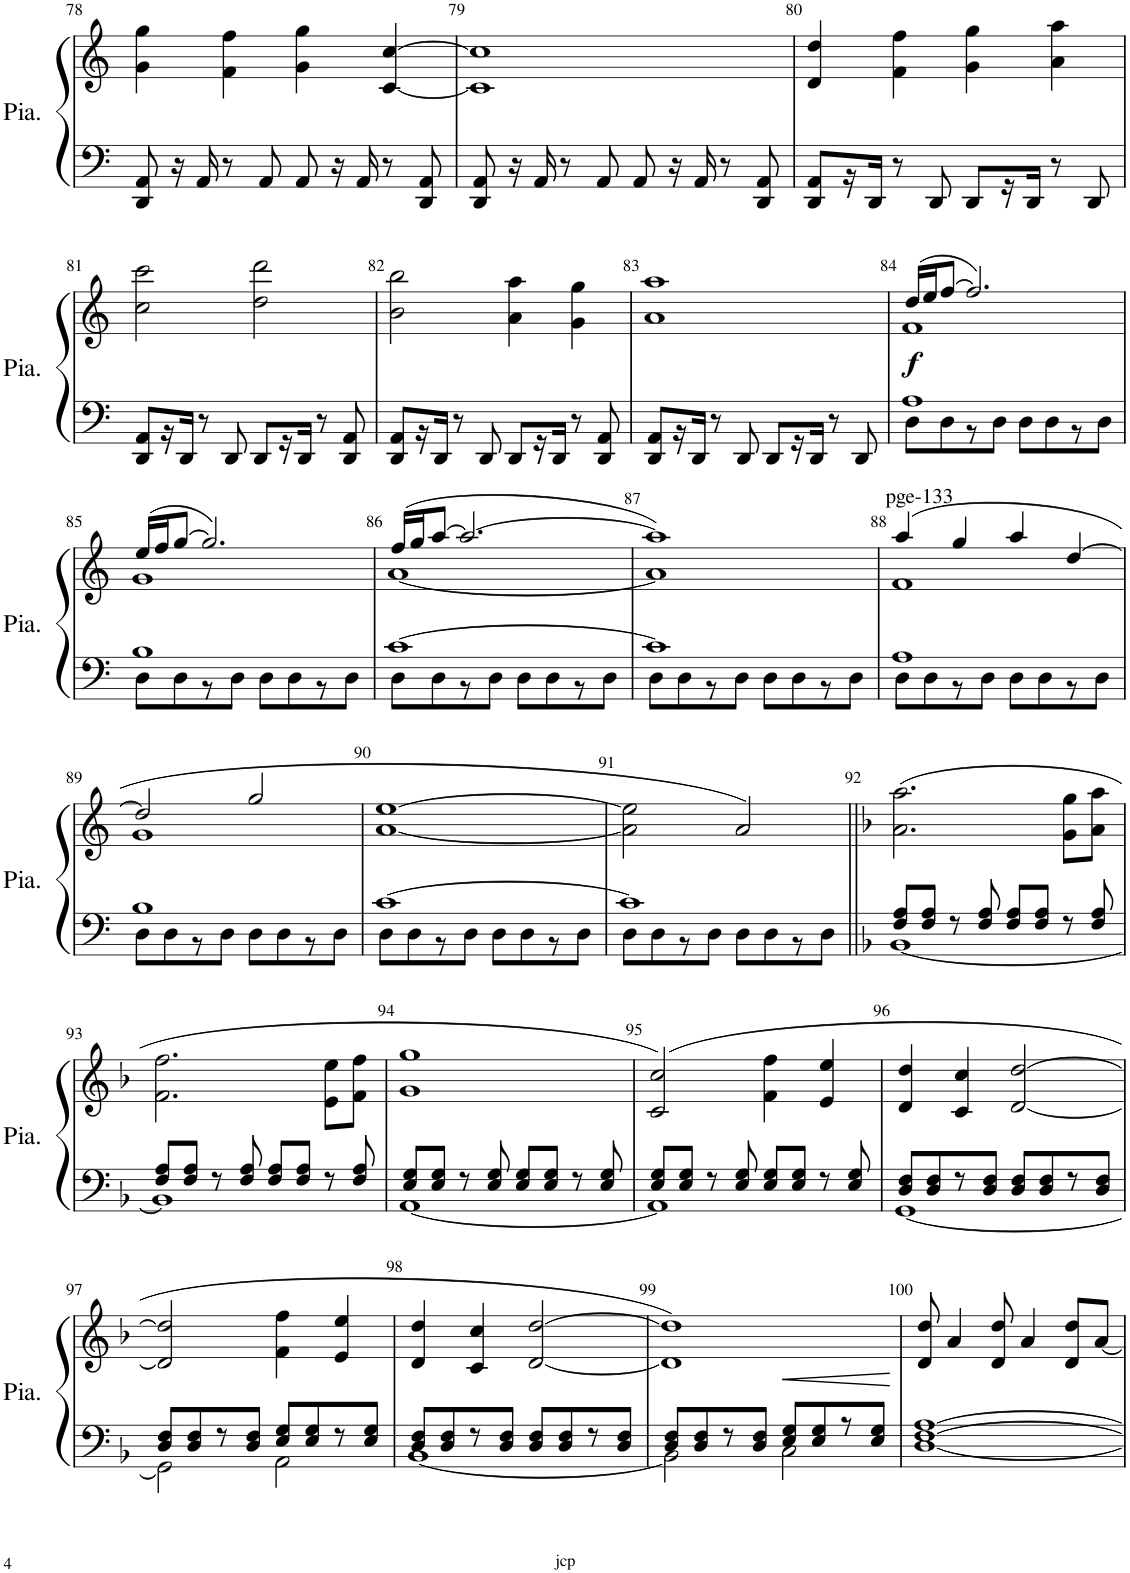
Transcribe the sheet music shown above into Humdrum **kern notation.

**kern	**kern	**dynam
*part1	*part1	*part1
*staff2	*staff1	*staff1/2
*I"Piano	*	*
*I'Pia.	*	*
!!LO:PB:g=z
*clefF4	*clefG2	*
*k[]	*k[]	*
*M4/4	*M4/4	*
*met(c)	*met(c)	*
=78	=78	=78
8DD/ 8AA/	4g\ 4gg\	.
16r	.	.
16AA/	.	.
8r	4f\ 4ff\	.
8AA/	.	.
8AA/	4g\ 4gg\	.
16r	.	.
16AA/	.	.
8r	[4c/ [4cc/	.
8DD/ 8AA/	.	.
=79	=79	=79
8DD/ 8AA/	1c] 1cc]	.
16r	.	.
16AA/	.	.
8r	.	.
8AA/	.	.
8AA/	.	.
16r	.	.
16AA/	.	.
8r	.	.
8DD/ 8AA/	.	.
=80	=80	=80
8DD/ 8AA/L	4d/ 4dd/	.
16r	.	.
16DD/JJ	.	.
8r	4f\ 4ff\	.
8DD/	.	.
8DD/L	4g\ 4gg\	.
16r	.	.
16DD/JJ	.	.
8r	4a\ 4aa\	.
8DD/	.	.
!!LO:LB:g=z
=81	=81	=81
8DD/ 8AA/L	2cc\ 2ccc\	.
16r	.	.
16DD/JJ	.	.
8r	.	.
8DD/	.	.
8DD/L	2dd\ 2ddd\	.
16r	.	.
16DD/JJ	.	.
8r	.	.
8DD/ 8AA/	.	.
=82	=82	=82
8DD/ 8AA/L	2b\ 2bb\	.
16r	.	.
16DD/JJ	.	.
8r	.	.
8DD/	.	.
8DD/L	4a\ 4aa\	.
16r	.	.
16DD/JJ	.	.
8r	4g\ 4gg\	.
8DD/ 8AA/	.	.
=83	=83	=83
8DD/ 8AA/L	1a 1aa	.
16r	.	.
16DD/JJ	.	.
8r	.	.
8DD/	.	.
8DD/L	.	.
16r	.	.
16DD/JJ	.	.
8r	.	.
8DD/	.	.
=84	=84	=84
*^	*^	*
!	!	!	!	!LO:DY:b
1A	8D\L	(16dd/LL	1f	f
.	.	16ee/J	.	.
.	8D\	[8ff/J	.	.
.	8r	2.ff/])	.	.
.	8D\J	.	.	.
.	8D\L	.	.	.
.	8D\	.	.	.
.	8r	.	.	.
.	8D\J	.	.	.
!!LO:LB:g=z	!!
=85	=85	=85	=85	=85
1B	8D\L	(16ee/LL	1g	.
.	.	16ff/J	.	.
.	8D\	[8gg/J	.	.
.	8r	2.gg/])	.	.
.	8D\J	.	.	.
.	8D\L	.	.	.
.	8D\	.	.	.
.	8r	.	.	.
.	8D\J	.	.	.
=86	=86	=86	=86	=86
[1c	8D\L	(16ff/LL	[1a	.
.	.	16gg/J	.	.
.	8D\	[8aa/J	.	.
.	8r	2.aa/_	.	.
.	8D\J	.	.	.
.	8D\L	.	.	.
.	8D\	.	.	.
.	8r	.	.	.
.	8D\J	.	.	.
=87	=87	=87	=87	=87
1c]	8D\L	1aa])	1a]	.
.	8D\	.	.	.
.	8r	.	.	.
.	8D\J	.	.	.
.	8D\L	.	.	.
.	8D\	.	.	.
.	8r	.	.	.
.	8D\J	.	.	.
=88	=88	=88	=88	=88
!	!	!LO:TX:a:t=pge-133	!	!
1A	8D\L	(4aa/	1f	.
.	8D\	.	.	.
.	8r	4gg/	.	.
.	8D\J	.	.	.
.	8D\L	4aa/	.	.
.	8D\	.	.	.
.	8r	[4dd/	.	.
.	8D\J	.	.	.
!!LO:LB:g=z	!!
=89	=89	=89	=89	=89
1B	8D\L	2dd/]	1g	.
.	8D\	.	.	.
.	8r	.	.	.
.	8D\J	.	.	.
.	8D\L	2gg/	.	.
.	8D\	.	.	.
.	8r	.	.	.
.	8D\J	.	.	.
*	*	*v	*v	*
=90	=90	=90	=90
[1c	8D\L	[1a [1ee	.
.	8D\	.	.
.	8r	.	.
.	8D\J	.	.
.	8D\L	.	.
.	8D\	.	.
.	8r	.	.
.	8D\J	.	.
=91	=91	=91	=91
1c]	8D\L	2a\] 2ee\]	.
.	8D\	.	.
.	8r	.	.
.	8D\J	.	.
.	8D\L	2a/)	.
.	8D\	.	.
.	8r	.	.
.	8D\J	.	.
=92||	=92||	=92||	=92||
*k[b-]	*	*k[b-]	*
8F/ 8A/L	[1BB-	(2.a\ 2.aa\	.
8F/ 8A/J	.	.	.
8r	.	.	.
8F/ 8A/	.	.	.
8F/ 8A/L	.	.	.
8F/ 8A/J	.	.	.
8r	.	8g\ 8gg\L	.
8F/ 8A/	.	8a\ 8aa\J	.
!!LO:LB:g=z
=93	=93	=93	=93
8F/ 8A/L	1BB-]	2.f\ 2.ff\	.
8F/ 8A/J	.	.	.
8r	.	.	.
8F/ 8A/	.	.	.
8F/ 8A/L	.	.	.
8F/ 8A/J	.	.	.
8r	.	8e\ 8ee\L	.
8F/ 8A/	.	8f\ 8ff\J	.
=94	=94	=94	=94
8E/ 8G/L	[1AA	1g 1gg	.
8E/ 8G/J	.	.	.
8r	.	.	.
8E/ 8G/	.	.	.
8E/ 8G/L	.	.	.
8E/ 8G/J	.	.	.
8r	.	.	.
8E/ 8G/	.	.	.
=95	=95	=95	=95
8E/ 8G/L	1AA]	(2c/ 2cc/)	.
8E/ 8G/J	.	.	.
8r	.	.	.
8E/ 8G/	.	.	.
8E/ 8G/L	.	4f\ 4ff\	.
8E/ 8G/J	.	.	.
8r	.	4e/ 4ee/	.
8E/ 8G/	.	.	.
=96	=96	=96	=96
8D/ 8F/L	[1GG	4d/ 4dd/	.
8D/ 8F/	.	.	.
8r	.	4c/ 4cc/	.
8D/ 8F/J	.	.	.
8D/ 8F/L	.	[2d/ [2dd/	.
8D/ 8F/	.	.	.
8r	.	.	.
8D/ 8F/J	.	.	.
!!LO:LB:g=z
=97	=97	=97	=97
8D/ 8F/L	2GG\]	2d/] 2dd/]	.
8D/ 8F/	.	.	.
8r	.	.	.
8D/ 8F/J	.	.	.
8E/ 8G/L	2AA\	4f\ 4ff\	.
8E/ 8G/	.	.	.
8r	.	4e/ 4ee/	.
8E/ 8G/J	.	.	.
=98	=98	=98	=98
8D/ 8F/L	[1BB-	4d/ 4dd/	.
8D/ 8F/	.	.	.
8r	.	4c/ 4cc/	.
8D/ 8F/J	.	.	.
8D/ 8F/L	.	[2d/ [2dd/	.
8D/ 8F/	.	.	.
8r	.	.	.
8D/ 8F/J	.	.	.
=99	=99	=99	=99
8D/ 8F/L	2BB-\]	1d] 1dd])	.
8D/ 8F/	.	.	.
8r	.	.	.
8D/ 8F/J	.	.	.
8E/ 8G/L	2C\	.	.
8E/ 8G/	.	.	.
8r	.	.	.
8E/ 8G/J	.	.	.
*v	*v	*	*
=100	=100	=100
[1D [1F [1A	8d/ 8dd/	.
.	4a/	.
.	8d/ 8dd/	.
.	4a/	.
.	8d/ 8dd/L	.
.	[8a/J	.
=	=	=
*-	*-	*-
